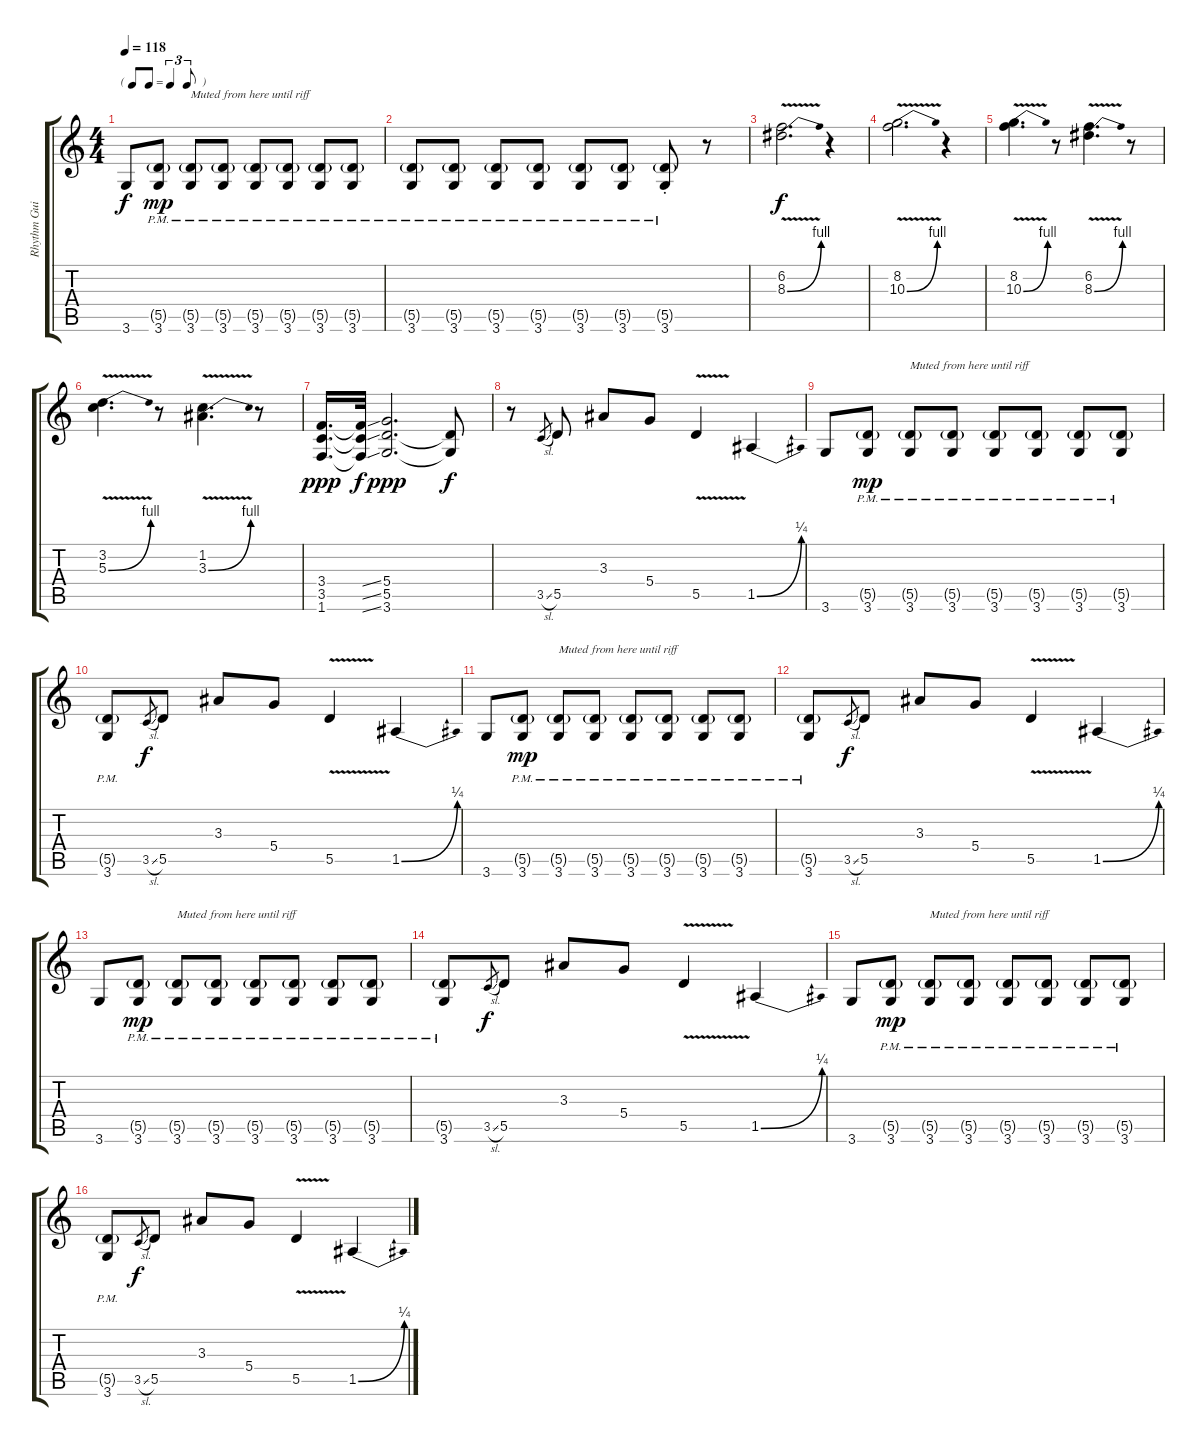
\track ("Rhythm Guitar" "Rhythm Gui") {instrument overdrivenguitar}
\staff {score tabs}
\tuning (E4 B3 G3 D3 A2 E2) {hide}
\ts (4 4)
\tf triplet8th
\tempo 118
\clef g2
\ks c
3.6.8{dy f} (5.5{g pm} 3.6{pm}).8{dy mp} (5.5{g pm} 3.6{pm}).8{txt "Muted from here until riff"} (5.5{g pm} 3.6{pm}).8 (5.5{g pm} 3.6{pm}).8 (5.5{g pm} 3.6{pm}).8 (5.5{g pm} 3.6{pm}).8 (5.5{g pm} 3.6{pm}).8 |
(5.5{g pm} 3.6{pm}).8 (5.5{g pm} 3.6{pm}).8 (5.5{g pm} 3.6{pm}).8 (5.5{g pm} 3.6{pm}).8 (5.5{g pm} 3.6{pm}).8 (5.5{g pm} 3.6{pm}).8 (5.5{g pm st} 3.6{pm st}).8 r.8 |
(6.2{v} 8.3{be (bend 0 0 60 4) v}).2{d dy f} r.4 |
(8.2{v} 10.3{be (bend 0 0 60 4) v}).2{d} r.4 |
(8.2{v} 10.3{be (bend 0 0 60 4) v}).4{d} r.8 (6.2{v} 8.3{be (bend 0 0 60 4) v}).4{d} r.8 |
(3.2{v} 5.3{be (bend 0 0 60 4) v}).4{d} r.8 (1.2{v} 3.3{be (bend 0 0 60 4) v}).4{d} r.8 |
(3.4 3.5 1.6).16{d dy ppp} (3.4{ss t} 3.5{ss t} 1.6{ss t}).32{dy f} (5.4 5.5 3.6).2{d dy ppp} (5.5{t} 3.6{t}).8{dy f} |
r.8 3.5{sl}.8{gr} 5.5.8 3.3.8 5.4.8 5.5{v}.4 1.5{be (bend 0 0 60 1)}.4 |
3.6.8 (5.5{g pm} 3.6{pm}).8{dy mp} (5.5{g pm} 3.6{pm}).8{txt "Muted from here until riff"} (5.5{g pm} 3.6{pm}).8 (5.5{g pm} 3.6{pm}).8 (5.5{g pm} 3.6{pm}).8 (5.5{g pm} 3.6{pm}).8 (5.5{g pm} 3.6{pm}).8 |
(5.5{g pm} 3.6{pm}).8 3.5{sl}.8{gr dy f} 5.5.8 3.3.8 5.4.8 5.5{v}.4 1.5{be (bend 0 0 60 1)}.4 |
3.6.8 (5.5{g pm} 3.6{pm}).8{dy mp} (5.5{g pm} 3.6{pm}).8{txt "Muted from here until riff"} (5.5{g pm} 3.6{pm}).8 (5.5{g pm} 3.6{pm}).8 (5.5{g pm} 3.6{pm}).8 (5.5{g pm} 3.6{pm}).8 (5.5{g pm} 3.6{pm}).8 |
(5.5{g pm} 3.6{pm}).8 3.5{sl}.8{gr dy f} 5.5.8 3.3.8 5.4.8 5.5{v}.4 1.5{be (bend 0 0 60 1)}.4 |
3.6.8 (5.5{g pm} 3.6{pm}).8{dy mp} (5.5{g pm} 3.6{pm}).8{txt "Muted from here until riff"} (5.5{g pm} 3.6{pm}).8 (5.5{g pm} 3.6{pm}).8 (5.5{g pm} 3.6{pm}).8 (5.5{g pm} 3.6{pm}).8 (5.5{g pm} 3.6{pm}).8 |
(5.5{g pm} 3.6{pm}).8 3.5{sl}.8{gr dy f} 5.5.8 3.3.8 5.4.8 5.5{v}.4 1.5{be (bend 0 0 60 1)}.4 |
3.6.8 (5.5{g pm} 3.6{pm}).8{dy mp} (5.5{g pm} 3.6{pm}).8{txt "Muted from here until riff"} (5.5{g pm} 3.6{pm}).8 (5.5{g pm} 3.6{pm}).8 (5.5{g pm} 3.6{pm}).8 (5.5{g pm} 3.6{pm}).8 (5.5{g pm} 3.6{pm}).8 |
(5.5{g pm} 3.6{pm}).8 3.5{sl}.8{gr dy f} 5.5.8 3.3.8 5.4.8 5.5{v}.4 1.5{be (bend 0 0 60 1)}.4
